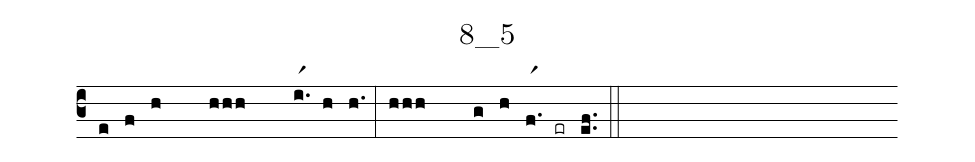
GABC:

name: 8_5;
%%
(c3) (e)(f)(h//////////) (hhh//////////) (i.r1)(h)(h.) (:) (hhh//////////)  (g)(h) (f.r1) (er) (e.f.) (::)
